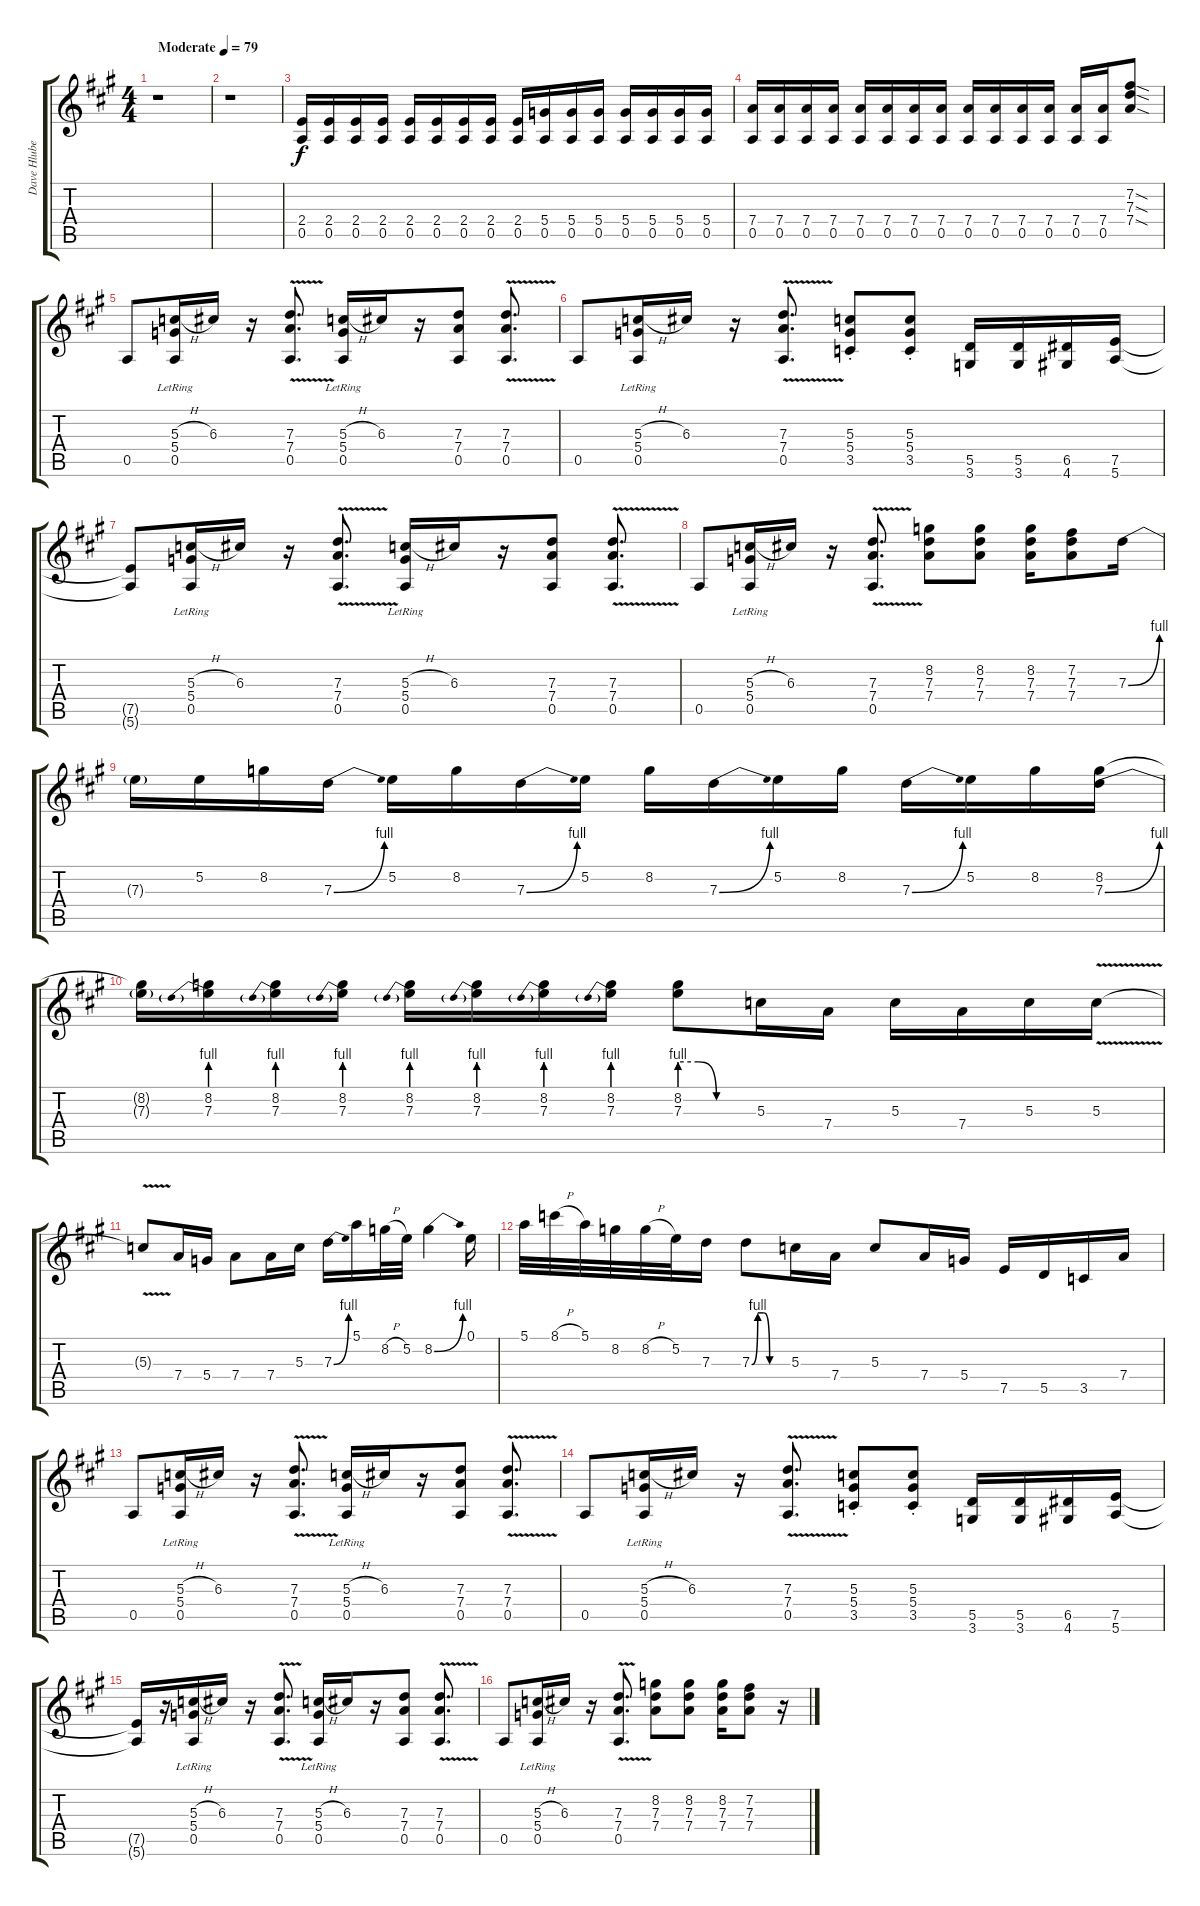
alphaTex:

\track ("Dave Hlubek Guitar" "Dave Hlube") {instrument overdrivenguitar}
\staff {score tabs}
\tuning (E4 B3 G3 D3 A2 E2) {hide}
\ts (4 4)
\tempo (79 "Moderate")
\clef g2
\ks a
r.1{dy f instrument overdrivenguitar} |
r.1 |
(2.4 0.5).16{volume 12 instrument overdrivenguitar} (2.4 0.5).16 (2.4 0.5).16 (2.4 0.5).16 (2.4 0.5).16 (2.4 0.5).16 (2.4 0.5).16 (2.4 0.5).16 (2.4 0.5).16 (5.4 0.5).16 (5.4 0.5).16 (5.4 0.5).16 (5.4 0.5).16 (5.4 0.5).16 (5.4 0.5).16 (5.4 0.5).16 |
(7.4 0.5).16 (7.4 0.5).16 (7.4 0.5).16 (7.4 0.5).16 (7.4 0.5).16 (7.4 0.5).16 (7.4 0.5).16 (7.4 0.5).16 (7.4 0.5).16 (7.4 0.5).16 (7.4 0.5).16 (7.4 0.5).16 (7.4 0.5).16 (7.4 0.5).16 (7.2{sod} 7.3{sod} 7.4{sod}).8 |
0.5.8 (5.3{h} 5.4{lr} 0.5{lr}).16 6.3.16 r.16 (7.3 7.4 0.5{v}).8{d} (5.3{h} 5.4{lr} 0.5{lr}).16 6.3.16 r.16 (7.3 7.4 0.5).8 (7.3 7.4{v} 0.5).8{d} |
0.5.8 (5.3{h} 5.4{lr} 0.5{lr}).16 6.3.16 r.16 (7.3 7.4 0.5{v}).8{d} (5.3 5.4{st} 3.5).8 (5.3{st} 5.4 3.5).8 (5.5 3.6).16 (5.5 3.6).16 (6.5 4.6).16 (7.5 5.6).16 |
(7.5{t} 5.6{t}).8 (5.3{h} 5.4{lr} 0.5{lr}).16 6.3.16 r.16 (7.3 7.4 0.5{v}).8{d} (5.3{h} 5.4{lr} 0.5{lr}).16 6.3.16 r.16 (7.3 7.4 0.5).8 (7.3 7.4{v} 0.5).8{d} |
0.5.8 (5.3{h} 5.4{lr} 0.5{lr}).16 6.3.16 r.16 (7.3 7.4 0.5{v}).8{d} (8.2 7.3 7.4).8 (8.2 7.3 7.4).8 (8.2 7.3 7.4).16 (7.2 7.3 7.4).8 7.3{be (bend 0 0 60 4)}.16{volume 15 instrument overdrivenguitar} |
7.3{t}.16 5.2.16 8.2.16 7.3{be (bend 0 0 60 4)}.16 5.2.16 8.2.16 7.3{be (bend 0 0 60 4)}.16 5.2.16 8.2.16 7.3{be (bend 0 0 60 4)}.16 5.2.16 8.2.16 7.3{be (bend 0 0 60 4)}.16 5.2.16 8.2.16 (8.2 7.3{be (bend 0 0 60 4)}).16 |
(8.2{t} 7.3{t}).16 (8.2 7.3{be (prebend 0 4 60 4)}).16 (8.2 7.3{be (prebend 0 4 60 4)}).16 (8.2 7.3{be (prebend 0 4 60 4)}).16 (8.2 7.3{be (prebend 0 4 60 4)}).16 (8.2 7.3{be (prebend 0 4 60 4)}).16 (8.2 7.3{be (prebend 0 4 60 4)}).16 (8.2 7.3{be (prebend 0 4 60 4)}).16 (8.2 7.3{be (custom 0 4 15 4 30 0 60 0)}).8 5.3.16 7.4.16 5.3.16 7.4.16 5.3.16 5.3{v}.16 |
5.3{t}.8 7.4.16 5.4.16 7.4.8 7.4.16 5.3.16 7.3{be (bend 0 0 60 4)}.16 5.1.16 8.2{h}.32 5.2.32 8.2{be (bend 0 0 60 4)}.4 0.1.16 |
5.1.32 8.1{h}.32 5.1.32 8.2.32 8.2{h}.32 5.2.32 7.3.16 7.3{be (custom 0 0 10 4 20 4 30 0 60 0)}.8 5.3.16 7.4.16 5.3.8 7.4.16 5.4.16 7.5.16 5.5.16 3.5.16 7.4.16 |
0.5.8{volume 12 instrument overdrivenguitar} (5.3{h} 5.4{lr} 0.5{lr}).16 6.3.16 r.16 (7.3 7.4 0.5{v}).8{d} (5.3{h} 5.4{lr} 0.5{lr}).16 6.3.16 r.16 (7.3 7.4 0.5).8 (7.3 7.4{v} 0.5).8{d} |
0.5.8 (5.3{h} 5.4{lr} 0.5{lr}).16 6.3.16 r.16 (7.3 7.4 0.5{v}).8{d} (5.3 5.4{st} 3.5).8 (5.3{st} 5.4 3.5).8 (5.5 3.6).16 (5.5 3.6).16 (6.5 4.6).16 (7.5 5.6).16 |
(7.5{t} 5.6{t}).16 r.16 (5.3{h} 5.4{lr} 0.5{lr}).16 6.3.16 r.16 (7.3 7.4 0.5{v}).8{d} (5.3{h} 5.4{lr} 0.5{lr}).16 6.3.16 r.16 (7.3 7.4 0.5).8 (7.3 7.4{v} 0.5).8{d} |
0.5.8 (5.3{h} 5.4{lr} 0.5{lr}).16 6.3.16 r.16 (7.3 7.4 0.5{v}).8{d} (8.2 7.3 7.4).8 (8.2 7.3 7.4).8 (8.2 7.3 7.4).16 (7.2 7.3 7.4).8 r.16
